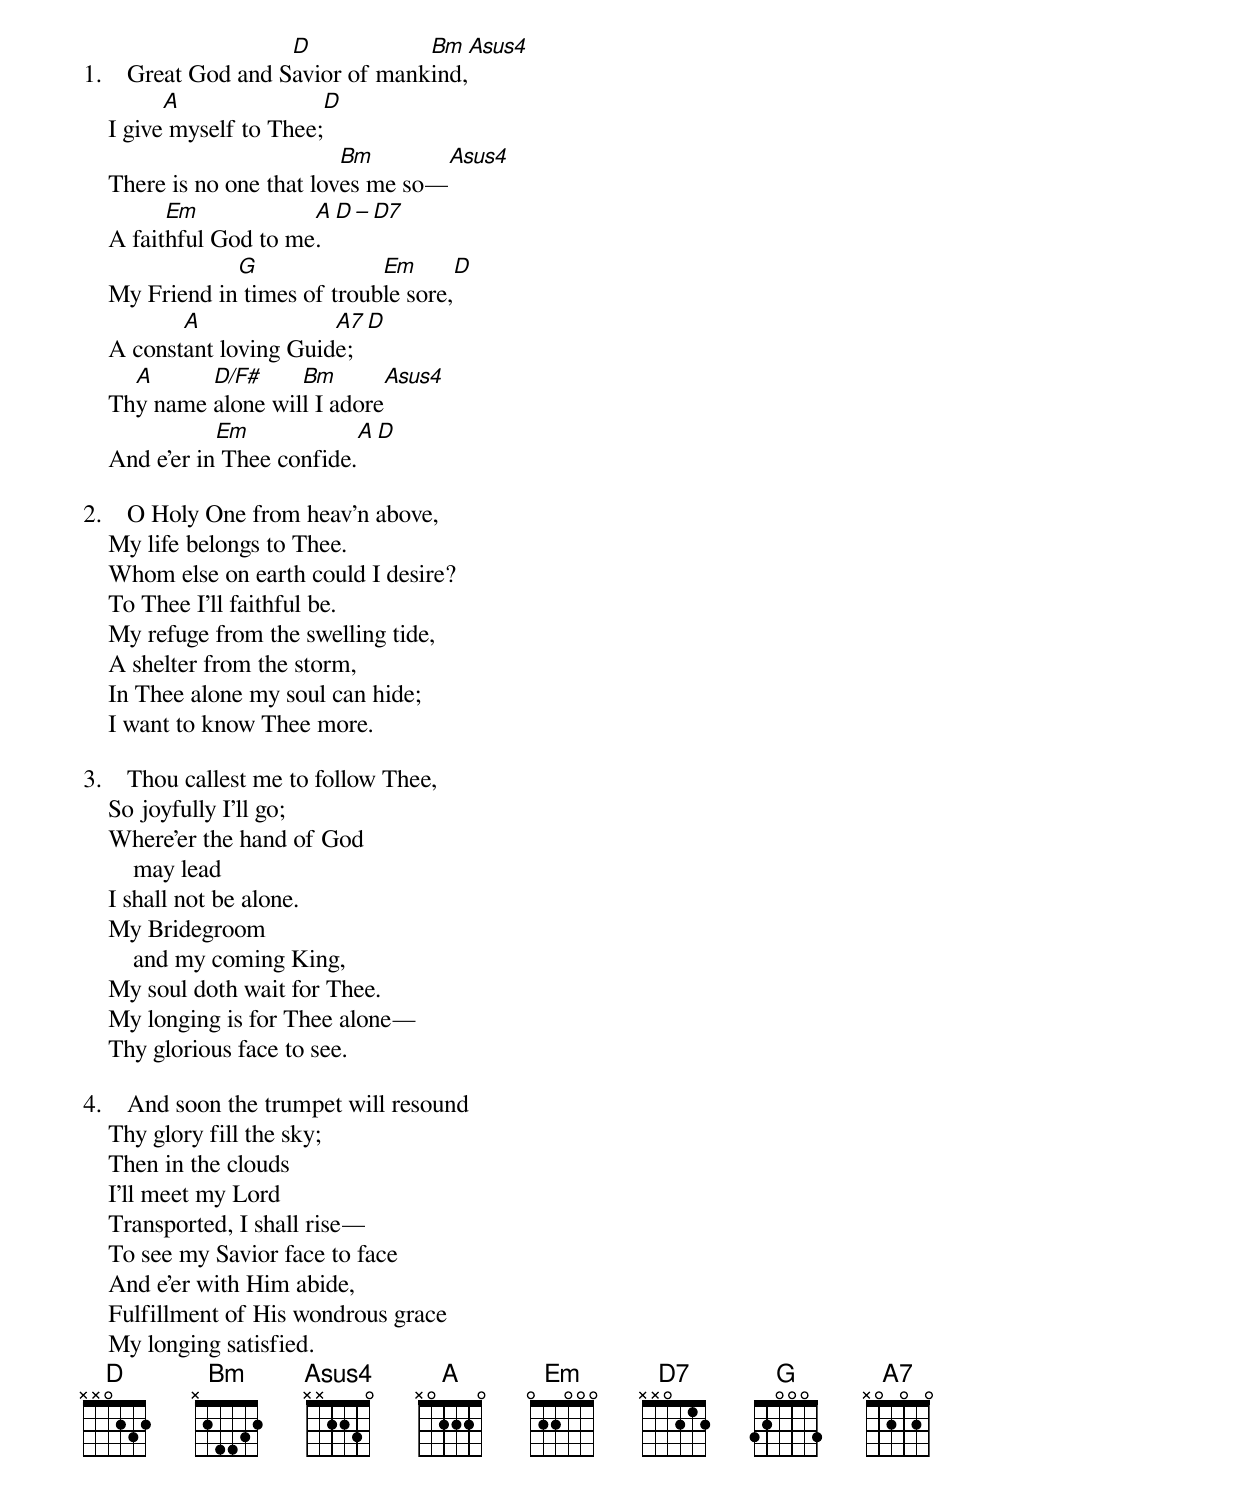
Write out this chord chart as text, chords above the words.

                     D            Bm                      Asus4
1.    Great God and Savior of mankind,
          A                             D
    I give myself to Thee;
                            Bm                              Asus4
    There is no one that loves me so—
          Em            A           D – D7
    A faithful God to me.
                G              Em                            D
    My Friend in times of trouble sore,
           A              A7              D
    A constant loving Guide;
      A      D/F#     Bm                Asus4
    Thy name alone will I adore
               Em             A           D
    And e’er in Thee confide.

2.    O Holy One from heav’n above,
    My life belongs to Thee.
    Whom else on earth could I desire?
    To Thee I’ll faithful be.
    My refuge from the swelling tide,
    A shelter from the storm,
    In Thee alone my soul can hide;
    I want to know Thee more.

3.    Thou callest me to follow Thee,
    So joyfully I’ll go;
    Where’er the hand of God
        may lead
    I shall not be alone.
    My Bridegroom
        and my coming King,
    My soul doth wait for Thee.
    My longing is for Thee alone—
    Thy glorious face to see.

4.    And soon the trumpet will resound
    Thy glory fill the sky;
    Then in the clouds
    I’ll meet my Lord
    Transported, I shall rise—
    To see my Savior face to face
    And e’er with Him abide,
    Fulfillment of His wondrous grace
    My longing satisfied.
